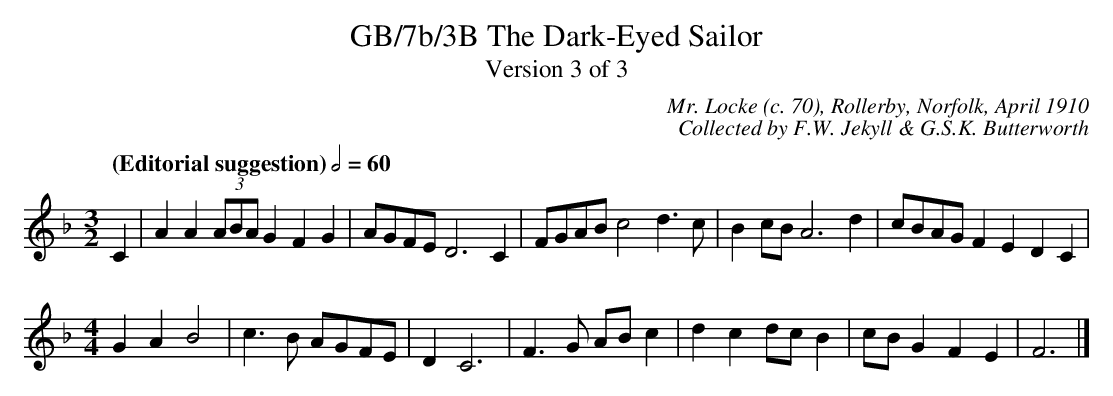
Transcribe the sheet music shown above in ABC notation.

X:1
T:GB/7b/3B The Dark-Eyed Sailor
T:Version 3 of 3
C:Mr. Locke (c. 70), Rollerby, Norfolk, April 1910
C:Collected by F.W. Jekyll & G.S.K. Butterworth
L:1/8
Q:"(Editorial suggestion)" 1/2=60
M:3/2
K:F
C2 | A2 A2 (3ABA G2 F2 G2 | AGFE D6 C2 | FGAB c4 d3 c | B2 cB A6 d2 |$ cBAG F2 E2 D2 C2 |
[M:4/4] G2 A2 B4 | c3 B AGFE | D2 C6 |$ F3 G AB c2 | d2 c2 dc B2 | cB G2 F2 E2 | F6 |]
